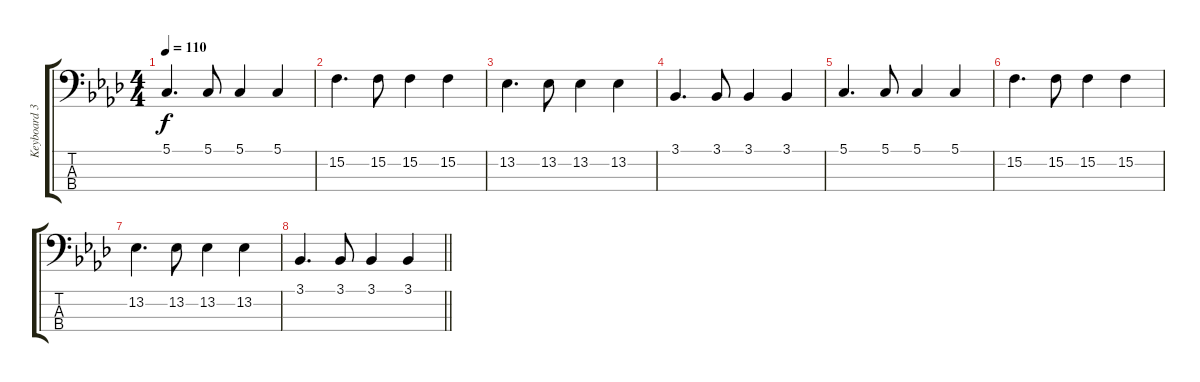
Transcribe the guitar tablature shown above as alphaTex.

\track ("Keyboard 3 (Low)" "Keyboard 3") {instrument frenchhorn}
\staff {score tabs}
\tuning (G2 D2 A1 E1) {hide}
\ts (4 4)
\tempo 110
\clef f4
\ks fminor
5.1.4{d dy f} 5.1.8 5.1.4 5.1.4 |
15.2.4{d} 15.2.8 15.2.4 15.2.4 |
13.2.4{d volume 0} 13.2.8 13.2.4 13.2.4 |
3.1.4{d} 3.1.8 3.1.4 3.1.4 |
5.1.4{d} 5.1.8 5.1.4 5.1.4 |
15.2.4{d} 15.2.8 15.2.4 15.2.4 |
13.2.4{d} 13.2.8 13.2.4 13.2.4 |
\barLineRight lightlight
3.1.4{d} 3.1.8 3.1.4 3.1.4
